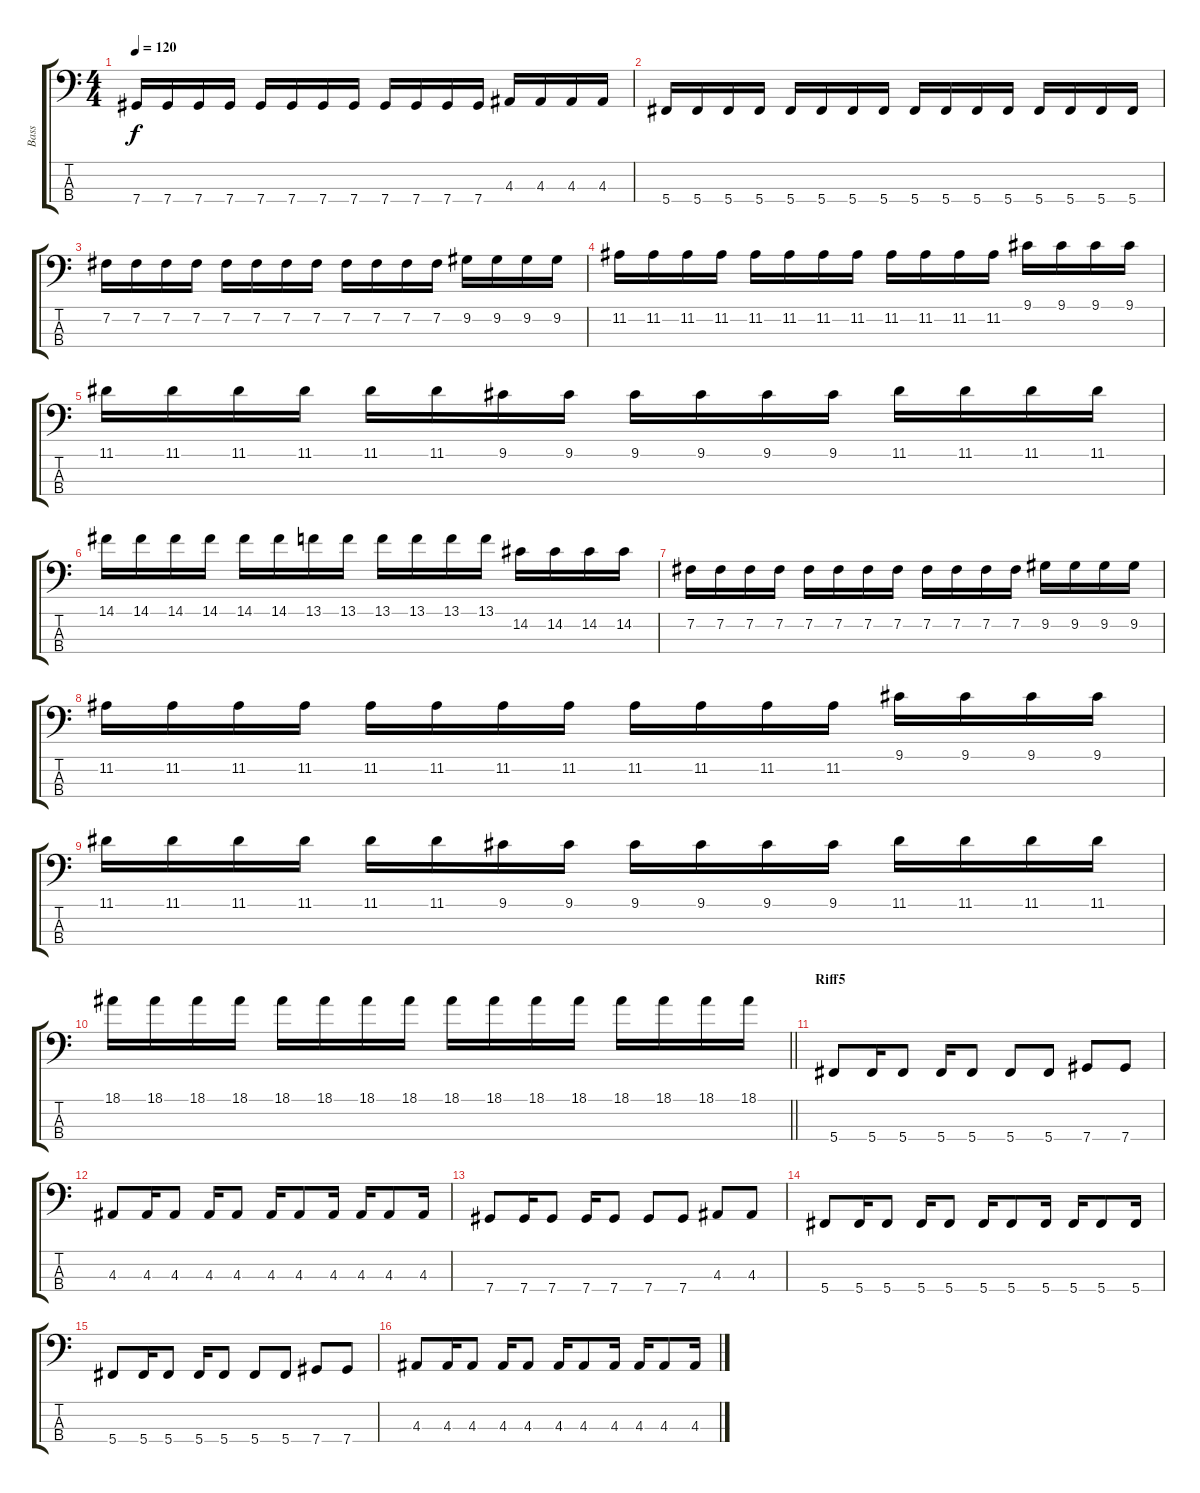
\track ("Bass" "Bass") {instrument electricbassfinger}
\staff {score tabs}
\tuning (E2 B1 Gb1 Db1) {hide}
\ts (4 4)
\tempo 120
\clef f4
\ks c
7.4.16{dy f} 7.4.16 7.4.16 7.4.16 7.4.16 7.4.16 7.4.16 7.4.16 7.4.16 7.4.16 7.4.16 7.4.16 4.3.16 4.3.16 4.3.16 4.3.16 |
5.4.16 5.4.16 5.4.16 5.4.16 5.4.16 5.4.16 5.4.16 5.4.16 5.4.16 5.4.16 5.4.16 5.4.16 5.4.16 5.4.16 5.4.16 5.4.16 |
7.2.16 7.2.16 7.2.16 7.2.16 7.2.16 7.2.16 7.2.16 7.2.16 7.2.16 7.2.16 7.2.16 7.2.16 9.2.16 9.2.16 9.2.16 9.2.16 |
11.2.16 11.2.16 11.2.16 11.2.16 11.2.16 11.2.16 11.2.16 11.2.16 11.2.16 11.2.16 11.2.16 11.2.16 9.1.16 9.1.16 9.1.16 9.1.16 |
11.1.16 11.1.16 11.1.16 11.1.16 11.1.16 11.1.16 9.1.16 9.1.16 9.1.16 9.1.16 9.1.16 9.1.16 11.1.16 11.1.16 11.1.16 11.1.16 |
14.1.16 14.1.16 14.1.16 14.1.16 14.1.16 14.1.16 13.1.16 13.1.16 13.1.16 13.1.16 13.1.16 13.1.16 14.2.16 14.2.16 14.2.16 14.2.16 |
7.2.16 7.2.16 7.2.16 7.2.16 7.2.16 7.2.16 7.2.16 7.2.16 7.2.16 7.2.16 7.2.16 7.2.16 9.2.16 9.2.16 9.2.16 9.2.16 |
11.2.16 11.2.16 11.2.16 11.2.16 11.2.16 11.2.16 11.2.16 11.2.16 11.2.16 11.2.16 11.2.16 11.2.16 9.1.16 9.1.16 9.1.16 9.1.16 |
11.1.16 11.1.16 11.1.16 11.1.16 11.1.16 11.1.16 9.1.16 9.1.16 9.1.16 9.1.16 9.1.16 9.1.16 11.1.16 11.1.16 11.1.16 11.1.16 |
\barLineRight lightlight
18.1.16 18.1.16 18.1.16 18.1.16 18.1.16 18.1.16 18.1.16 18.1.16 18.1.16 18.1.16 18.1.16 18.1.16 18.1.16 18.1.16 18.1.16 18.1.16 |
\section ("" "Riff5")
5.4.8 5.4.16 5.4.8 5.4.16 5.4.8 5.4.8 5.4.8 7.4.8 7.4.8 |
4.3.8 4.3.16 4.3.8 4.3.16 4.3.8 4.3.16 4.3.8 4.3.16 4.3.16 4.3.8 4.3.16 |
7.4.8 7.4.16 7.4.8 7.4.16 7.4.8 7.4.8 7.4.8 4.3.8 4.3.8 |
5.4.8 5.4.16 5.4.8 5.4.16 5.4.8 5.4.16 5.4.8 5.4.16 5.4.16 5.4.8 5.4.16 |
5.4.8 5.4.16 5.4.8 5.4.16 5.4.8 5.4.8 5.4.8 7.4.8 7.4.8 |
4.3.8 4.3.16 4.3.8 4.3.16 4.3.8 4.3.16 4.3.8 4.3.16 4.3.16 4.3.8 4.3.16
